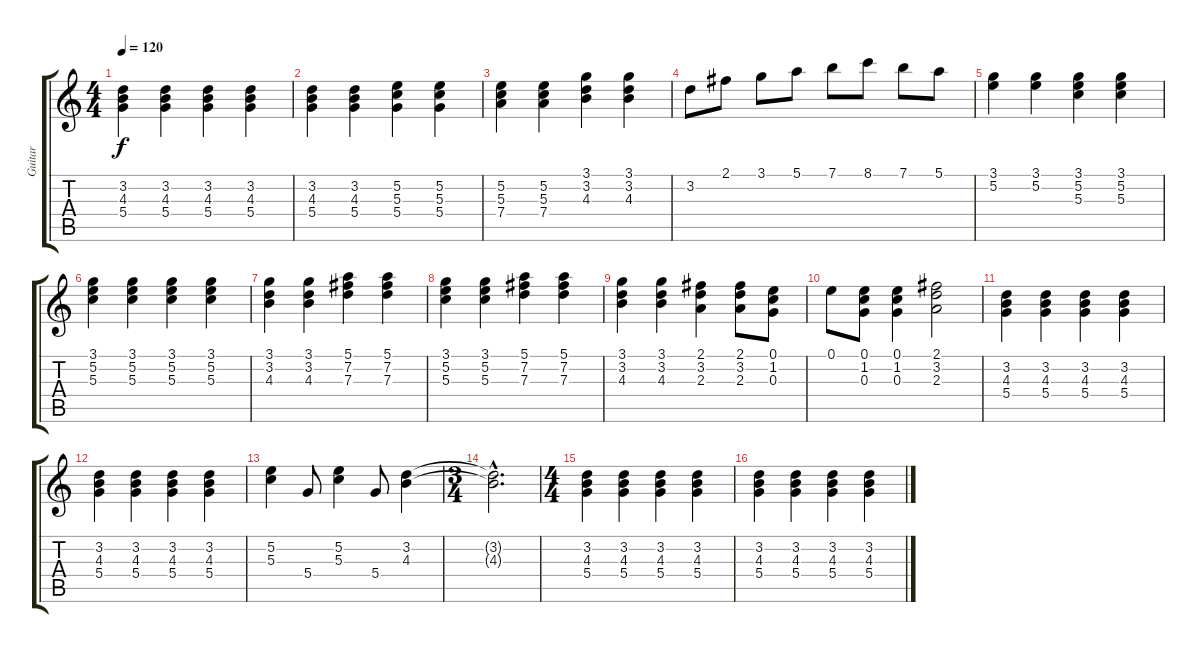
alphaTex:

\track ("Guitar" "Guitar") {instrument acousticguitarsteel}
\staff {score tabs}
\tuning (E4 B3 G3 D3 A2 E2) {hide}
\ts (4 4)
\tempo 120
\clef g2
\ks c
(3.2 4.3 5.4).4{dy f} (3.2 4.3 5.4).4 (3.2 4.3 5.4).4 (3.2 4.3 5.4).4 |
(3.2 4.3 5.4).4 (3.2 4.3 5.4).4 (5.2 5.3 5.4).4 (5.2 5.3 5.4).4 |
(5.2 5.3 7.4).4 (5.2 5.3 7.4).4 (3.1 3.2 4.3).4 (3.1 3.2 4.3).4 |
3.2.8 2.1.8 3.1.8 5.1.8 7.1.8 8.1.8 7.1.8 5.1.8 |
(3.1 5.2).4 (3.1 5.2).4 (3.1 5.2 5.3).4 (3.1 5.2 5.3).4 |
(3.1 5.2 5.3).4 (3.1 5.2 5.3).4 (3.1 5.2 5.3).4 (3.1 5.2 5.3).4 |
(3.1 3.2 4.3).4 (3.1 3.2 4.3).4 (5.1 7.2 7.3).4 (5.1 7.2 7.3).4 |
(3.1 5.2 5.3).4 (3.1 5.2 5.3).4 (5.1 7.2 7.3).4 (5.1 7.2 7.3).4 |
(3.1 3.2 4.3).4 (3.1 3.2 4.3).4 (2.1 3.2 2.3).4 (2.1 3.2 2.3).8 (0.1 1.2 0.3).8 |
0.1.8 (0.1 1.2 0.3).8 (0.1 1.2 0.3).4 (2.1 3.2 2.3).2 |
(3.2 4.3 5.4).4 (3.2 4.3 5.4).4 (3.2 4.3 5.4).4 (3.2 4.3 5.4).4 |
(3.2 4.3 5.4).4 (3.2 4.3 5.4).4 (3.2 4.3 5.4).4 (3.2 4.3 5.4).4 |
(5.2 5.3).4 5.4.8 (5.2 5.3).4 5.4.8 (3.2 4.3).4 |
\ts (3 4)
(3.2{hac t} 4.3{hac t}).2{d} |
\ts (4 4)
(3.2 4.3 5.4).4 (3.2 4.3 5.4).4 (3.2 4.3 5.4).4 (3.2 4.3 5.4).4 |
(3.2 4.3 5.4).4 (3.2 4.3 5.4).4 (3.2 4.3 5.4).4 (3.2 4.3 5.4).4
